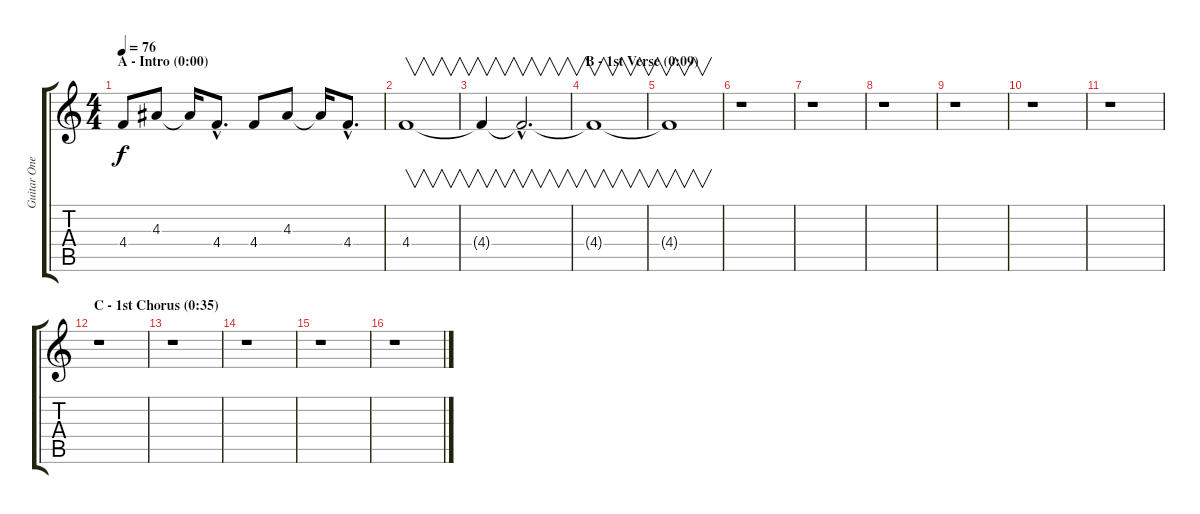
\track ("Guitar One" "Guitar One") {instrument distortionguitar}
\staff {score tabs}
\tuning (Eb4 Bb3 Gb3 Db3 Ab2 Eb2) {hide}
\ts (4 4)
\section ("" "A - Intro (0:00)")
\tempo 76
\clef g2
\ks c
4.4.8{dy f instrument distortionguitar} 4.3.8 4.3{t}.16 4.4{hac}.8{d} 4.4.8 4.3.8 4.3{t}.16 4.4{hac}.8{d} |
4.4.1{v} |
4.4{t}.4{v} 4.4{hac t}.2{v d} |
\section ("" "B - 1st Verse (0:09)")
4.4{t}.1{v} |
4.4{t}.1{v} |
r.1 |
r.1 |
r.1 |
r.1 |
r.1 |
r.1 |
\section ("" "C - 1st Chorus (0:35)")
r.1 |
r.1 |
r.1 |
r.1 |
r.1
